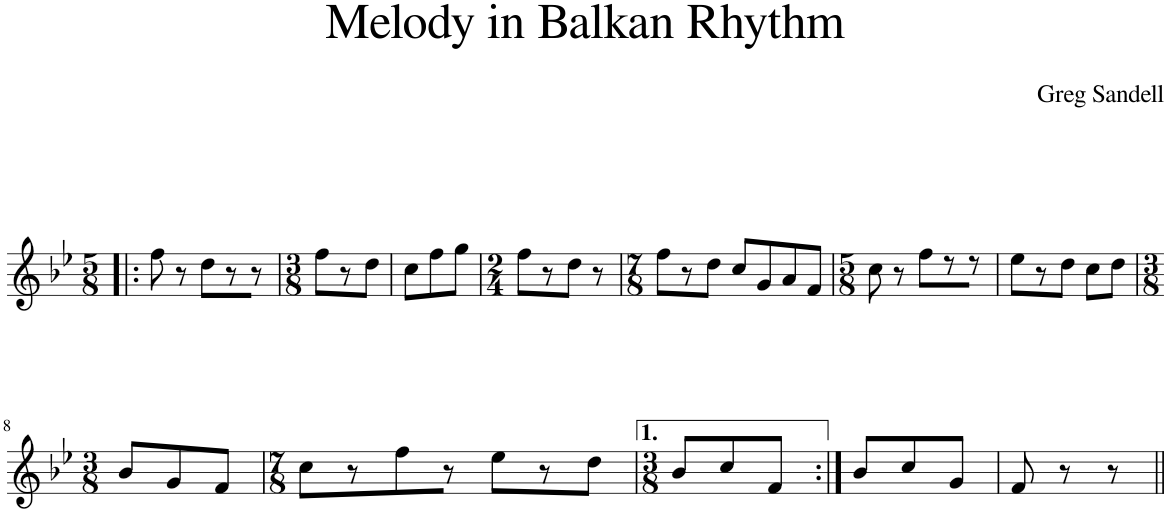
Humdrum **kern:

**kern
*part1
*staff1
*I"Piano
*I'Pno.
*clefG2
*k[b-e-]
*M5/8
=1!|:
8ff\
8r
8dd\L
8r
8r
=2
*M3/8
8ff\L
8r
8dd\J
=3
8cc\L
8ff\
8gg\J
=4
*M2/4
8ff\L
8r
8dd\J
8r
=5
*M7/8
8ff\L
8r
8dd\J
8cc/L
8g/
8a/
8f/J
=6
*M5/8
8cc\
8r
8ff\L
8r
8r
=7
8ee-\L
8r
8dd\J
8cc\L
8dd\J
!!LO:LB:g=z
=8
*M3/8
8b-/L
8g/
8f/J
=9
*M7/8
8cc\L
8r
8ff\
8r
8ee-\L
8r
8dd\J
=10
*M3/8
8b-/L
8cc/
8f/J
=11:|!
8b-/L
8cc/
8g/J
=12
8f/
8r
8r
=||
*-
